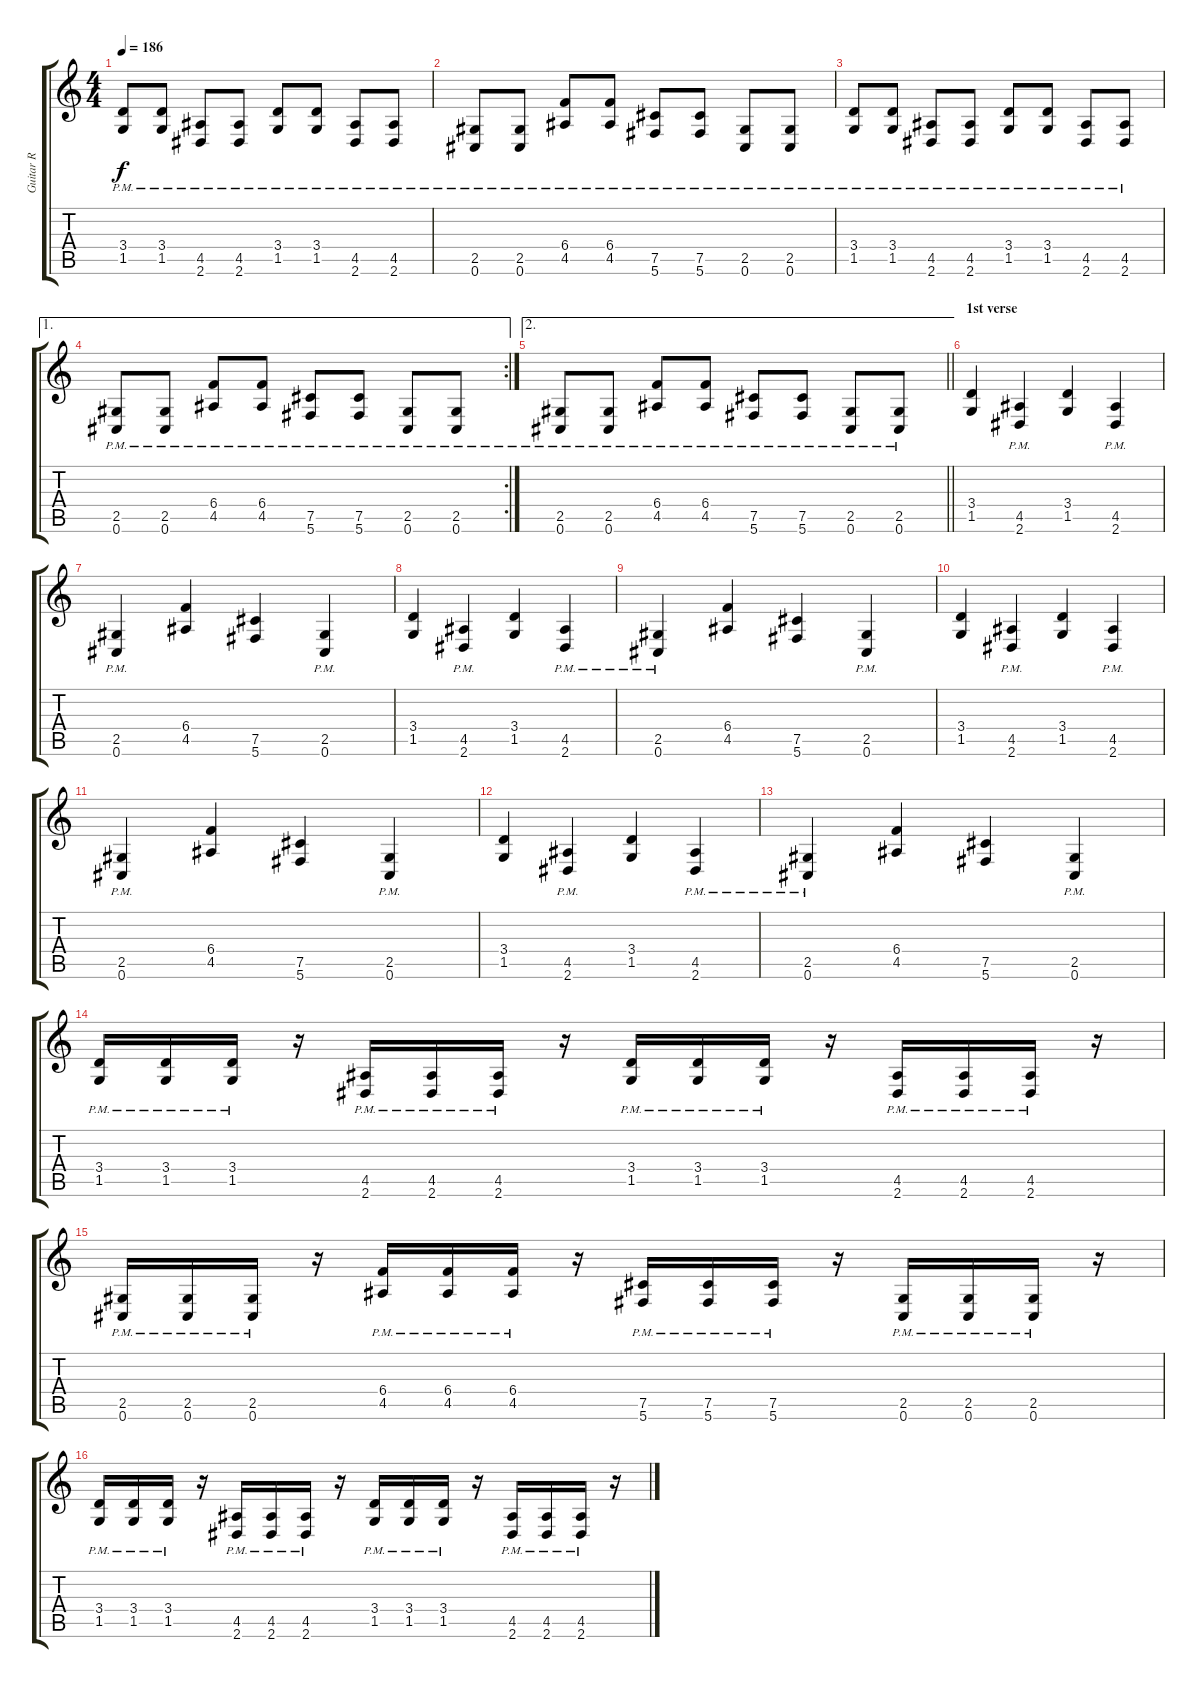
\track ("Guitar R" "Guitar R") {instrument distortionguitar}
\staff {score tabs}
\tuning (Db4 Ab3 E3 B2 Gb2 Db2) {hide}
\ts (4 4)
\tempo 186
\clef g2
\ks c
(3.4{pm} 1.5{pm}).8{dy f instrument distortionguitar} (3.4{pm} 1.5{pm}).8 (4.5{pm} 2.6{pm}).8 (4.5{pm} 2.6{pm}).8 (3.4{pm} 1.5{pm}).8 (3.4{pm} 1.5{pm}).8 (4.5{pm} 2.6{pm}).8 (4.5{pm} 2.6{pm}).8 |
(2.5{pm} 0.6{pm}).8 (2.5{pm} 0.6{pm}).8 (6.4{pm} 4.5{pm}).8 (6.4{pm} 4.5{pm}).8 (7.5{pm} 5.6{pm}).8 (7.5{pm} 5.6{pm}).8 (2.5{pm} 0.6{pm}).8 (2.5{pm} 0.6{pm}).8 |
(3.4{pm} 1.5{pm}).8 (3.4{pm} 1.5{pm}).8 (4.5{pm} 2.6{pm}).8 (4.5{pm} 2.6{pm}).8 (3.4{pm} 1.5{pm}).8 (3.4{pm} 1.5{pm}).8 (4.5{pm} 2.6{pm}).8 (4.5{pm} 2.6{pm}).8 |
\ae 1
\rc 2
(2.5{pm} 0.6{pm}).8 (2.5{pm} 0.6{pm}).8 (6.4{pm} 4.5{pm}).8 (6.4{pm} 4.5{pm}).8 (7.5{pm} 5.6{pm}).8 (7.5{pm} 5.6{pm}).8 (2.5{pm} 0.6{pm}).8 (2.5{pm} 0.6{pm}).8 |
\ae 2
\barLineRight lightlight
(2.5{pm} 0.6{pm}).8 (2.5{pm} 0.6{pm}).8 (6.4{pm} 4.5{pm}).8 (6.4{pm} 4.5{pm}).8 (7.5{pm} 5.6{pm}).8 (7.5{pm} 5.6{pm}).8 (2.5{pm} 0.6{pm}).8 (2.5{pm} 0.6{pm}).8 |
\section ("" "1st verse")
(3.4 1.5).4 (4.5{pm} 2.6{pm}).4 (3.4 1.5).4 (4.5{pm} 2.6{pm}).4 |
(2.5{pm} 0.6{pm}).4 (6.4 4.5).4 (7.5 5.6).4 (2.5{pm} 0.6{pm}).4 |
(3.4 1.5).4 (4.5{pm} 2.6{pm}).4 (3.4 1.5).4 (4.5{pm} 2.6{pm}).4 |
(2.5{pm} 0.6{pm}).4 (6.4 4.5).4 (7.5 5.6).4 (2.5{pm} 0.6{pm}).4 |
(3.4 1.5).4 (4.5{pm} 2.6{pm}).4 (3.4 1.5).4 (4.5{pm} 2.6{pm}).4 |
(2.5{pm} 0.6{pm}).4 (6.4 4.5).4 (7.5 5.6).4 (2.5{pm} 0.6{pm}).4 |
(3.4 1.5).4 (4.5{pm} 2.6{pm}).4 (3.4 1.5).4 (4.5{pm} 2.6{pm}).4 |
(2.5{pm} 0.6{pm}).4 (6.4 4.5).4 (7.5 5.6).4 (2.5{pm} 0.6{pm}).4 |
(3.4{pm} 1.5{pm}).16 (3.4{pm} 1.5{pm}).16 (3.4{pm} 1.5).16 r.16 (4.5{pm} 2.6{pm}).16 (4.5{pm} 2.6{pm}).16 (4.5{pm} 2.6{pm}).16 r.16 (3.4{pm} 1.5{pm}).16 (3.4{pm} 1.5{pm}).16 (3.4{pm} 1.5{pm}).16 r.16 (4.5{pm} 2.6{pm}).16 (4.5{pm} 2.6{pm}).16 (4.5{pm} 2.6{pm}).16 r.16 |
(2.5{pm} 0.6{pm}).16 (2.5{pm} 0.6{pm}).16 (2.5{pm} 0.6{pm}).16 r.16 (6.4{pm} 4.5{pm}).16 (6.4{pm} 4.5{pm}).16 (6.4{pm} 4.5{pm}).16 r.16 (7.5{pm} 5.6).16 (7.5{pm} 5.6).16 (7.5{pm} 5.6{pm}).16 r.16 (2.5{pm} 0.6{pm}).16 (2.5{pm} 0.6{pm}).16 (2.5{pm} 0.6{pm}).16 r.16 |
(3.4{pm} 1.5{pm}).16 (3.4{pm} 1.5{pm}).16 (3.4{pm} 1.5).16 r.16 (4.5{pm} 2.6{pm}).16 (4.5{pm} 2.6{pm}).16 (4.5{pm} 2.6{pm}).16 r.16 (3.4{pm} 1.5{pm}).16 (3.4{pm} 1.5{pm}).16 (3.4{pm} 1.5{pm}).16 r.16 (4.5{pm} 2.6{pm}).16 (4.5{pm} 2.6{pm}).16 (4.5{pm} 2.6{pm}).16 r.16
